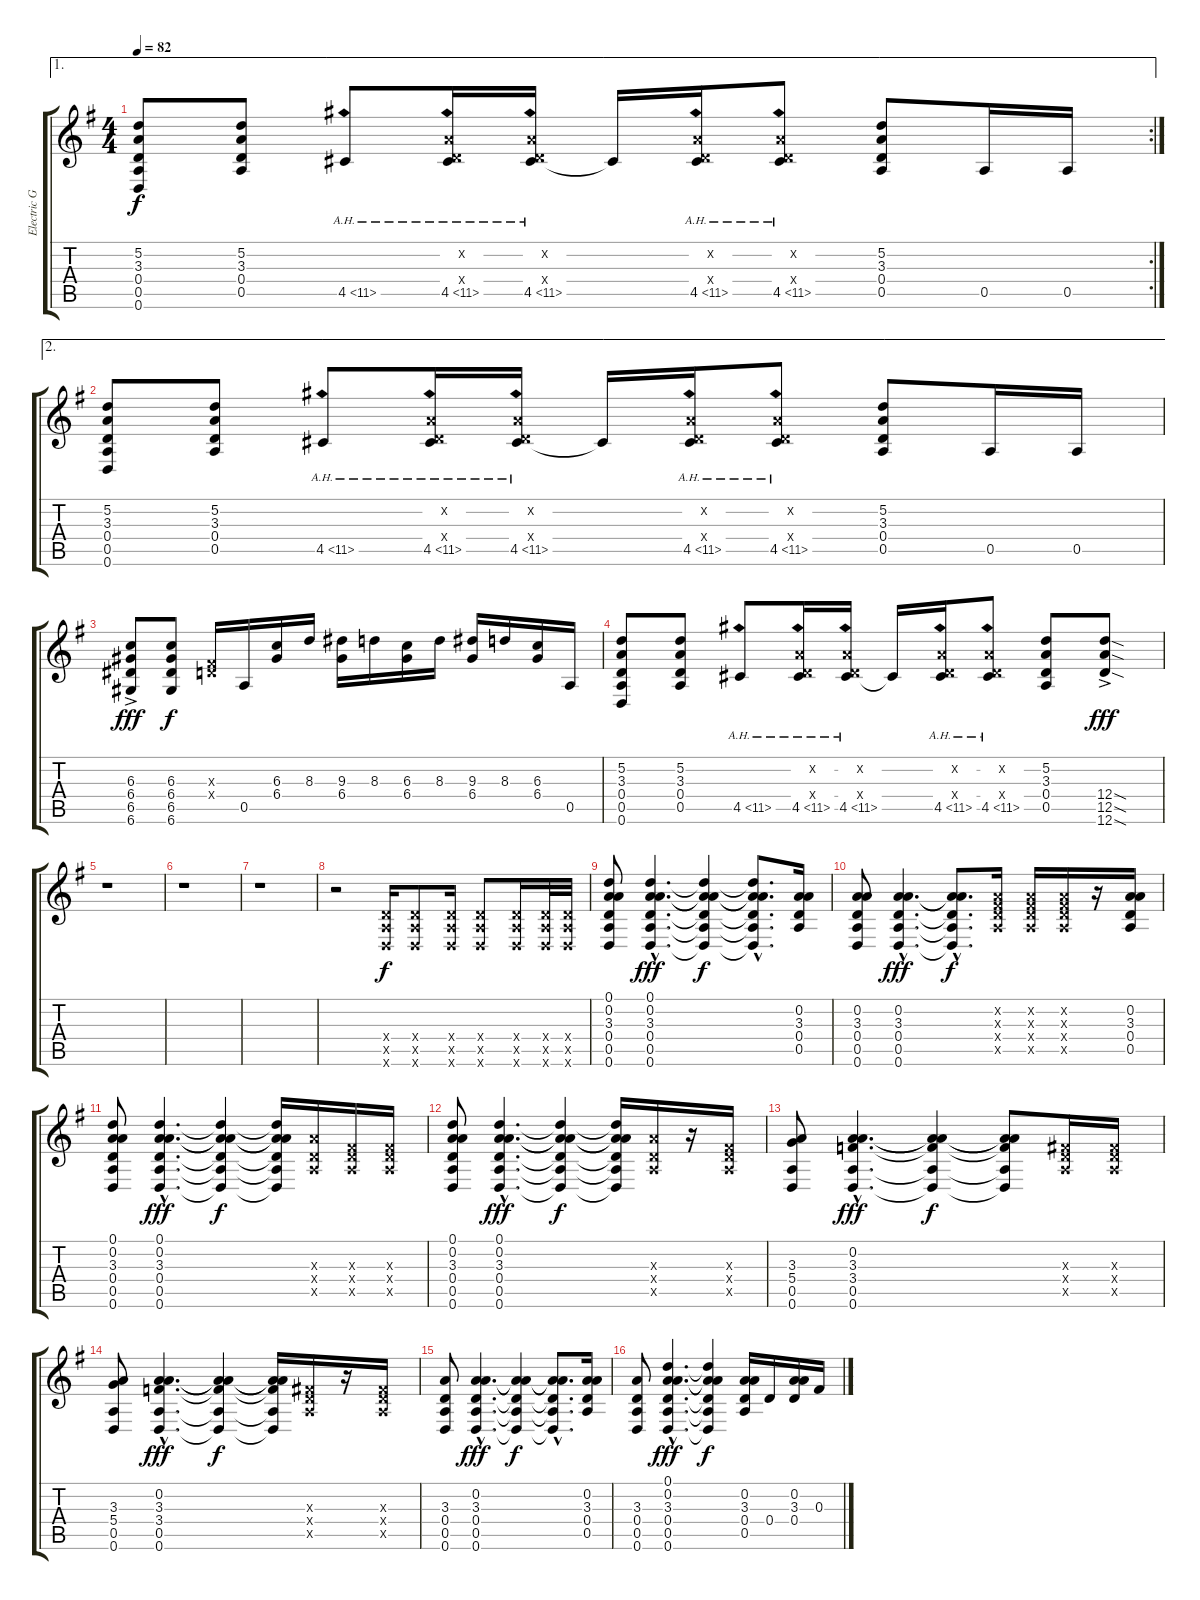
\track ("Electric Guitar 2 (heavy dist.)" "Electric G") {instrument distortionguitar}
\staff {score tabs}
\tuning (D4 A3 Gb3 D3 A2 D2) {hide}
\ae 1
\rc 2
\ts (4 4)
\tempo 82
\clef g2
\ks g
(5.2 3.3 0.4 0.5 0.6).8{dy f} (5.2 3.3 0.4 0.5).8 4.5{ah 7}.8 (0.2{x} 0.4{x} 4.5{ah 7}).16 (0.2{x} 0.4{x} 4.5{ah 7}).16 4.5{t}.16 (0.2{x} 0.4{x} 4.5{ah 7}).16 (0.2{x} 0.4{x} 4.5{ah 7}).8 (5.2 3.3 0.4 0.5).8 0.5.16 0.5.16 |
\ae 2
(5.2 3.3 0.4 0.5 0.6).8 (5.2 3.3 0.4 0.5).8 4.5{ah 7}.8 (0.2{x} 0.4{x} 4.5{ah 7}).16 (0.2{x} 0.4{x} 4.5{ah 7}).16 4.5{t}.16 (0.2{x} 0.4{x} 4.5{ah 7}).16 (0.2{x} 0.4{x} 4.5{ah 7}).8 (5.2 3.3 0.4 0.5).8 0.5.16 0.5.16 |
(6.3{ac} 6.4{ac} 6.5{ac} 6.6{ac}).8{dy fff} (6.3 6.4 6.5 6.6).8{dy f} (0.3{x} 0.4{x}).16 0.5.16 (6.3 6.4).16 8.3.16 (9.3 6.4).16 8.3.16 (6.3 6.4).16 8.3.16 (9.3 6.4).16 8.3.16 (6.3 6.4).16 0.5.16 |
(5.2 3.3 0.4 0.5 0.6).8 (5.2 3.3 0.4 0.5).8 4.5{ah 7}.8 (0.2{x} 0.4{x} 4.5{ah 7}).16 (0.2{x} 0.4{x} 4.5{ah 7}).16 4.5{t}.16 (0.2{x} 0.4{x} 4.5{ah 7}).16 (0.2{x} 0.4{x} 4.5{ah 7}).8 (5.2 3.3 0.4 0.5).8 (12.4{sod ac} 12.5{sod ac} 12.6{sod ac}).8{dy fff} |
r.1 |
r.1 |
r.1 |
r.2 (0.4{x} 0.5{x} 0.6{x}).16{dy f} (0.4{x} 0.5{x} 0.6{x}).8 (0.4{x} 0.5{x} 0.6{x}).16 (0.4{x} 0.5{x} 0.6{x}).8 (0.4{x} 0.5{x} 0.6{x}).16 (0.4{x} 0.5{x} 0.6{x}).32 (0.4{x} 0.5{x} 0.6{x}).32 |
(0.1 0.2 3.3 0.4 0.5 0.6).8 (0.1{hac} 0.2{hac} 3.3{hac} 0.4{hac} 0.5{hac} 0.6{hac}).4{d dy fff} (0.1{t} 0.2{t} 3.3{t} 0.4{t} 0.5{t} 0.6{t}).4{dy f} (0.1{hac t} 0.2{hac t} 3.3{hac t} 0.4{hac t} 0.5{hac t} 0.6{hac t}).8{d} (0.2 3.3 0.4 0.5).16 |
(0.2 3.3 0.4 0.5 0.6).8 (0.2{hac} 3.3{hac} 0.4{hac} 0.5{hac} 0.6{hac}).4{d dy fff} (0.2{hac t} 3.3{hac t} 0.4{hac t} 0.5{hac t} 0.6{hac t}).8{d dy f} (0.2{x} 0.3{x} 0.4{x} 0.5{x}).16 (0.2{x} 0.3{x} 0.4{x} 0.5{x}).16 (0.2{x} 0.3{x} 0.4{x} 0.5{x}).16 r.16 (0.2 3.3 0.4 0.5).16 |
(0.1 0.2 3.3 0.4 0.5 0.6).8 (0.1{hac} 0.2{hac} 3.3{hac} 0.4{hac} 0.5{hac} 0.6{hac}).4{d dy fff} (0.1{t} 0.2{t} 3.3{t} 0.4{t} 0.5{t} 0.6{t}).4{dy f} (0.1{t} 0.2{t} 3.3{t} 0.4{t} 0.5{t} 0.6{t}).16 (3.3{x} 0.4{x} 0.5{x}).16 (0.3{x} 0.4{x} 0.5{x}).16 (0.3{x} 0.4{x} 0.5{x}).16 |
(0.1 0.2 3.3 0.4 0.5 0.6).8 (0.1{hac} 0.2{hac} 3.3{hac} 0.4{hac} 0.5{hac} 0.6{hac}).4{d dy fff} (0.1{t} 0.2{t} 3.3{t} 0.4{t} 0.5{t} 0.6{t}).4{dy f} (0.1{t} 0.2{t} 3.3{t} 0.4{t} 0.5{t} 0.6{t}).16 (3.3{x} 0.4{x} 0.5{x}).16 r.16 (0.3{x} 0.4{x} 0.5{x}).16 |
(3.3 5.4 0.5 0.6).8 (0.2{hac} 3.3{hac} 3.4{hac} 0.5{hac} 0.6{hac}).4{d dy fff} (0.2{t} 3.3{t} 3.4{t} 0.5{t} 0.6{t}).4{dy f} (0.2{t} 3.3{t} 3.4{t} 0.5{t} 0.6{t}).8 (0.3{x} 0.4{x} 0.5{x}).16 (0.3{x} 0.4{x} 0.5{x}).16 |
(3.3 5.4 0.5 0.6).8 (0.2{hac} 3.3{hac} 3.4{hac} 0.5{hac} 0.6{hac}).4{d dy fff} (0.2{t} 3.3{t} 3.4{t} 0.5{t} 0.6{t}).4{dy f} (0.2{t} 3.3{t} 3.4{t} 0.5{t} 0.6{t}).16 (0.3{x} 0.4{x} 0.5{x}).16 r.16 (0.3{x} 0.4{x} 0.5{x}).16 |
(3.3 0.4 0.5 0.6).8 (0.2{hac} 3.3{hac} 0.4{hac} 0.5{hac} 0.6{hac}).4{d dy fff} (0.2{t} 3.3{t} 0.4{t} 0.5{t} 0.6{t}).4{dy f} (0.2{hac t} 3.3{hac t} 0.4{hac t} 0.5{hac t} 0.6{hac t}).8{d} (0.2 3.3 0.4 0.5).16 |
(3.3 0.4 0.5 0.6).8 (0.1{hac} 0.2{hac} 3.3{hac} 0.4{hac} 0.5{hac} 0.6{hac}).4{d dy fff} (0.1{t} 0.2{t} 3.3{t} 0.4{t} 0.5{t} 0.6{t}).4{dy f} (0.2 3.3 0.4 0.5).16 0.4.16 (0.2 3.3 0.4).16 0.3.16
